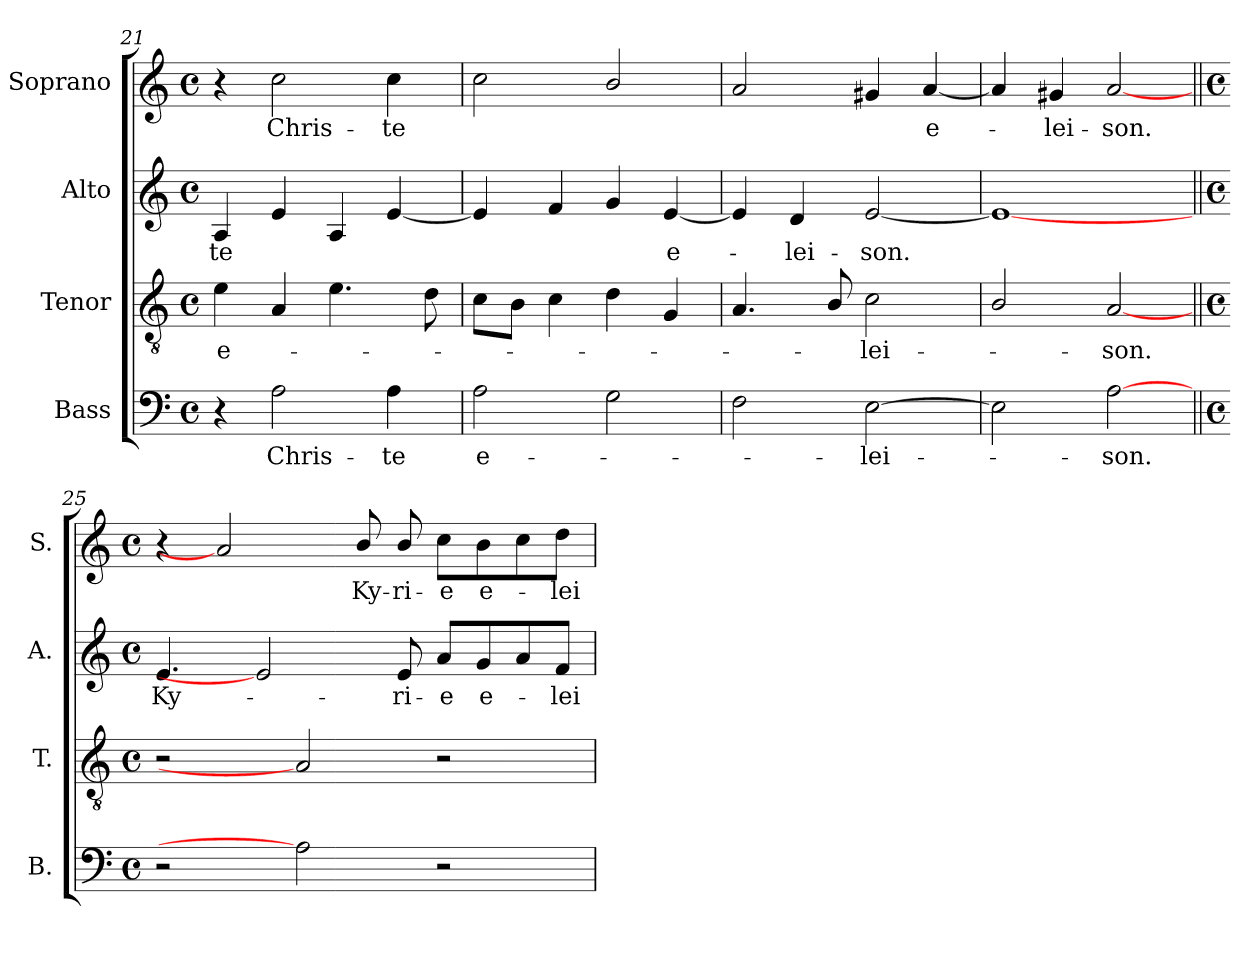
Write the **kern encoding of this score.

**kern	**text	**kern	**text	**kern	**text	**kern	**text
*part4	*part4	*part3	*part3	*part2	*part2	*part1	*part1
*staff4	*staff4	*staff3	*staff3	*staff2	*staff2	*staff1	*staff1
*I"Bass	*	*I"Tenor	*	*I"Alto	*	*I"Soprano	*
*I'B.	*	*I'T.	*	*I'A.	*	*I'S.	*
*clefF4	*	*clefGv2	*	*clefG2	*	*clefG2	*
*	*	*ITrd7c12	*	*	*	*	*
*k[]	*	*k[]	*	*k[]	*	*k[]	*
*C:	*	*C:	*	*C:	*	*C:	*
*M4/4	*	*M4/4	*	*M4/4	*	*M4/4	*
*met(c)	*	*met(c)	*	*met(c)	*	*met(c)	*
=21	=21	=21	=21	=21	=21	=21	=21
!	!	!	!LO:LY:b:color=#000000	!	!	!	!
!	!	!	!	!	!LO:LY:b:color=#000000	!	!
4r	.	4Ei\	e-	4Ai/	-te	4r	.
!	!LO:LY:b:color=#000000	!	!	!	!	!	!
!	!	!	!	!	!	!	!LO:LY:b:color=#000000
2Ai\	Chris-	4AAi/	.	4ei/	.	2cci\	Chris-
.	.	4.Ei\	.	4Ai/	.	.	.
!	!LO:LY:b:color=#000000	!	!	!	!	!	!
!	!	!	!	!	!	!	!LO:LY:b:color=#000000
4Ai\	-te	.	.	[4ei/	.	4cci\	-te
.	.	8Di\	.	.	.	.	.
=22	=22	=22	=22	=22	=22	=22	=22
!	!LO:LY:b:color=#000000	!	!	!	!	!	!
2Ai\	e-	8Ci\L	.	4ei/]	.	2cci\	.
.	.	8BBi\J	.	.	.	.	.
.	.	4Ci\	.	4fi/	.	.	.
2Gi\	.	4Di\	.	4gi/	.	2bi/	.
!	!	!	!	!	!LO:LY:b:color=#000000	!	!
.	.	4GGi/	.	[4ei/	e-	.	.
=23	=23	=23	=23	=23	=23	=23	=23
2Fi\	.	4.AAi/	.	4ei/]	.	2ai/	.
!	!	!	!	!	!LO:LY:b:color=#000000	!	!
.	.	.	.	4di/	-lei-	.	.
.	.	8BBi/	.	.	.	.	.
!	!LO:LY:b:color=#000000	!	!	!	!	!	!
!	!	!	!LO:LY:b:color=#000000	!	!	!	!
!	!	!	!	!	!LO:LY:b:color=#000000	!	!
[2Ei\	-lei-	2Ci\	-lei-	[2ei/	-son.	4g#Xi/	.
!	!	!	!	!	!	!	!LO:LY:b:color=#000000
.	.	.	.	.	.	[4ai/	e-
=24	=24	=24	=24	=24	=24	=24	=24
2Ei\]	.	2BBi/	.	1ei_	.	4ai/]	.
!	!	!	!	!	!	!	!LO:LY:b:color=#000000
.	.	.	.	.	.	4g#Xi/	-lei-
!	!LO:LY:b:color=#000000	!	!	!	!	!	!
!	!	!	!LO:LY:b:color=#000000	!	!	!	!
!	!	!	!	!	!	!	!LO:LY:b:color=#000000
[2Ai	-son.	[2AAi	-son.	.	.	[2ai	-son.
!!LO:LB:g=z
=25||	=25||	=25||	=25||	=25||	=25||	=25||	=25||
*M4/4	*	*M4/4	*	*M4/4	*	*M4/4	*
*met(c)	*	*met(c)	*	*met(c)	*	*met(c)	*
!	!	!	!	!	!LO:LY:b:color=#000000	!	!
2r	.	2r	.	4.ei/	Ky-	4r	.
.	.	.	.	.	.	2ai]	.
.	.	.	.	2ei]	.	.	.
2Ai]	.	2AAi]	.	.	.	.	.
!	!	!	!	!	!	!	!LO:LY:b:color=#000000
.	.	.	.	.	.	8bi/	Ky-
!	!	!	!	!	!LO:LY:b:color=#000000	!	!
!	!	!	!	!	!	!	!LO:LY:b:color=#000000
.	.	.	.	8ei/	-ri-	8bi/	-ri-
!	!	!	!	!	!LO:LY:b:color=#000000	!	!
!	!	!	!	!	!	!	!LO:LY:b:color=#000000
2r	.	2r	.	8ai/L	-e	8cci\L	-e
!	!	!	!	!	!LO:LY:b:color=#000000	!	!
!	!	!	!	!	!	!	!LO:LY:b:color=#000000
.	.	.	.	8gi/	e-	8bi\	e-
.	.	.	.	8ai/	.	8cci\	.
!	!	!	!	!	!LO:LY:b:color=#000000	!	!
!	!	!	!	!	!	!	!LO:LY:b:color=#000000
.	.	.	.	8fi/J	-lei-	8ddi\J	-lei-
=	=	=	=	=	=	=	=
*-	*-	*-	*-	*-	*-	*-	*-
